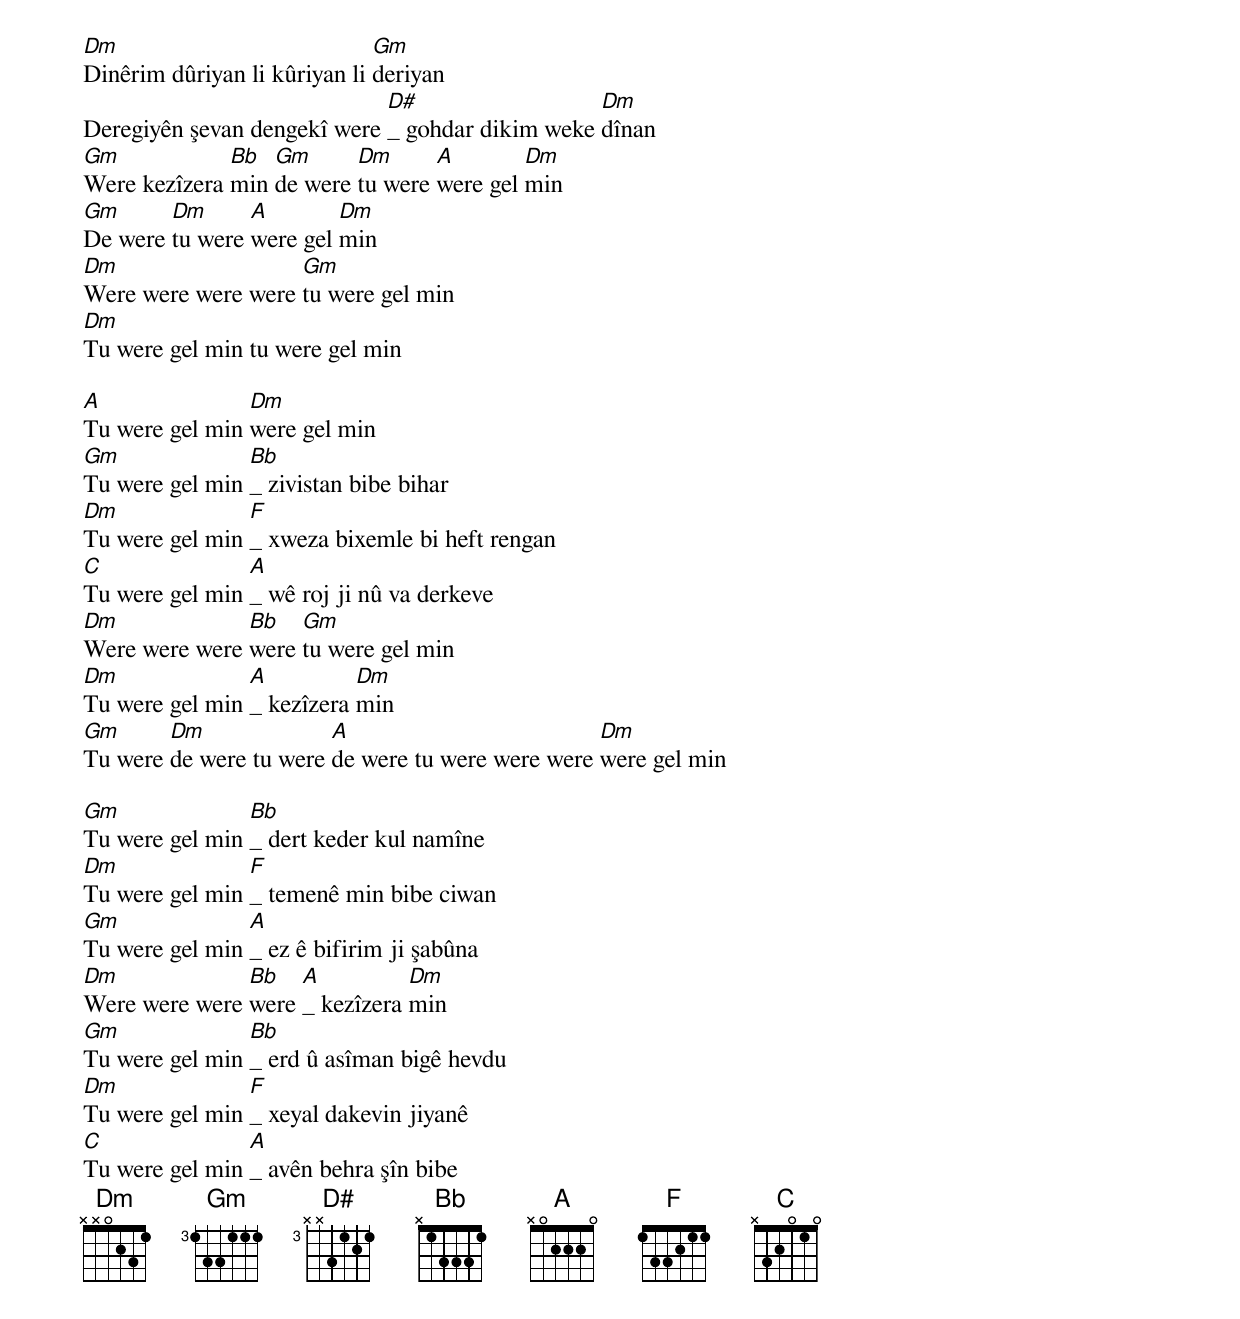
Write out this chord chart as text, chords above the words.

Dm                            Gm
Dinêrim dûriyan li kûriyan li deriyan
                             D#                  Dm
Deregiyên şevan dengekî were _ gohdar dikim weke dînan
Gm            Bb  Gm      Dm      A        Dm
Were kezîzera min de were tu were were gel min
Gm      Dm      A        Dm
De were tu were were gel min
Dm                  Gm
Were were were were tu were gel min
Dm
Tu were gel min tu were gel min

A               Dm
Tu were gel min were gel min
Gm              Bb
Tu were gel min _ zivistan bibe bihar
Dm              F
Tu were gel min _ xweza bixemle bi heft rengan
C               A
Tu were gel min _ wê roj ji nû va derkeve
Dm             Bb   Gm
Were were were were tu were gel min
Dm              A          Dm
Tu were gel min _ kezîzera min
Gm      Dm              A                         Dm
Tu were de were tu were de were tu were were were were gel min

Gm              Bb
Tu were gel min _ dert keder kul namîne
Dm              F
Tu were gel min _ temenê min bibe ciwan
Gm              A
Tu were gel min _ ez ê bifirim ji şabûna
Dm             Bb   A          Dm
Were were were were _ kezîzera min
Gm              Bb
Tu were gel min _ erd û asîman bigê hevdu
Dm              F
Tu were gel min _ xeyal dakevin jiyanê
C               A
Tu were gel min _ avên behra şîn bibe
